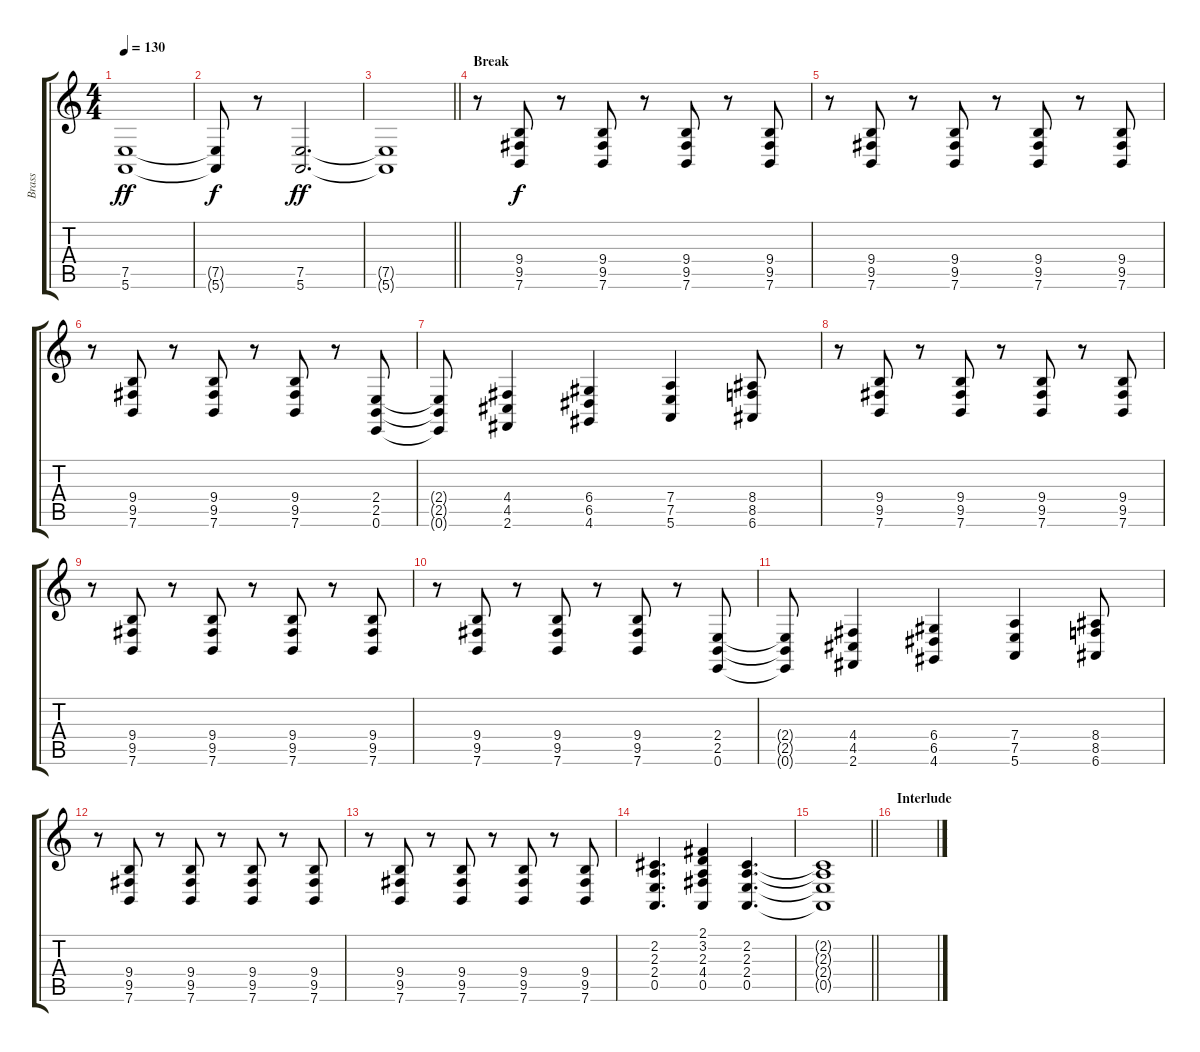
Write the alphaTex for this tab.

\track ("Brass" "Brass") {instrument brasssection}
\staff {score tabs}
\tuning (E4 B3 G3 D3 A2 E2) {hide}
\ts (4 4)
\tempo 130
\clef g2
\ks c
(7.5{t} 5.6{t}).1{dy ff} |
(7.5{t} 5.6{t}).8{dy f} r.8 (7.5 5.6).2{d dy ff} |
\barLineRight lightlight
(7.5{t} 5.6{t}).1 |
\section ("" "Break")
r.8{balance 16 instrument brasssection} (9.4 9.5 7.6).8{dy f} r.8 (9.4 9.5 7.6).8 r.8 (9.4 9.5 7.6).8 r.8 (9.4 9.5 7.6).8 |
r.8 (9.4 9.5 7.6).8 r.8 (9.4 9.5 7.6).8 r.8 (9.4 9.5 7.6).8 r.8 (9.4 9.5 7.6).8 |
r.8 (9.4 9.5 7.6).8 r.8 (9.4 9.5 7.6).8 r.8 (9.4 9.5 7.6).8 r.8 (2.4 2.5 0.6).8 |
(2.4{t} 2.5{t} 0.6{t}).8 (4.4 4.5 2.6).4 (6.4 6.5 4.6).4 (7.4 7.5 5.6).4 (8.4 8.5 6.6).8 |
r.8 (9.4 9.5 7.6).8 r.8 (9.4 9.5 7.6).8 r.8 (9.4 9.5 7.6).8 r.8 (9.4 9.5 7.6).8 |
r.8 (9.4 9.5 7.6).8 r.8 (9.4 9.5 7.6).8 r.8 (9.4 9.5 7.6).8 r.8 (9.4 9.5 7.6).8 |
r.8 (9.4 9.5 7.6).8 r.8 (9.4 9.5 7.6).8 r.8 (9.4 9.5 7.6).8 r.8 (2.4 2.5 0.6).8 |
(2.4{t} 2.5{t} 0.6{t}).8 (4.4 4.5 2.6).4 (6.4 6.5 4.6).4 (7.4 7.5 5.6).4 (8.4 8.5 6.6).8 |
r.8 (9.4 9.5 7.6).8 r.8 (9.4 9.5 7.6).8 r.8 (9.4 9.5 7.6).8 r.8 (9.4 9.5 7.6).8 |
r.8 (9.4 9.5 7.6).8 r.8 (9.4 9.5 7.6).8 r.8 (9.4 9.5 7.6).8 r.8 (9.4 9.5 7.6).8 |
(2.2 2.3 2.4 0.5).4{d} (2.1 3.2 2.3 4.4 0.5).4 (2.2 2.3 2.4 0.5).4{d} |
\barLineRight lightlight
(2.2{t} 2.3{t} 2.4{t} 0.5{t}).1 |
\section ("" "Interlude")
